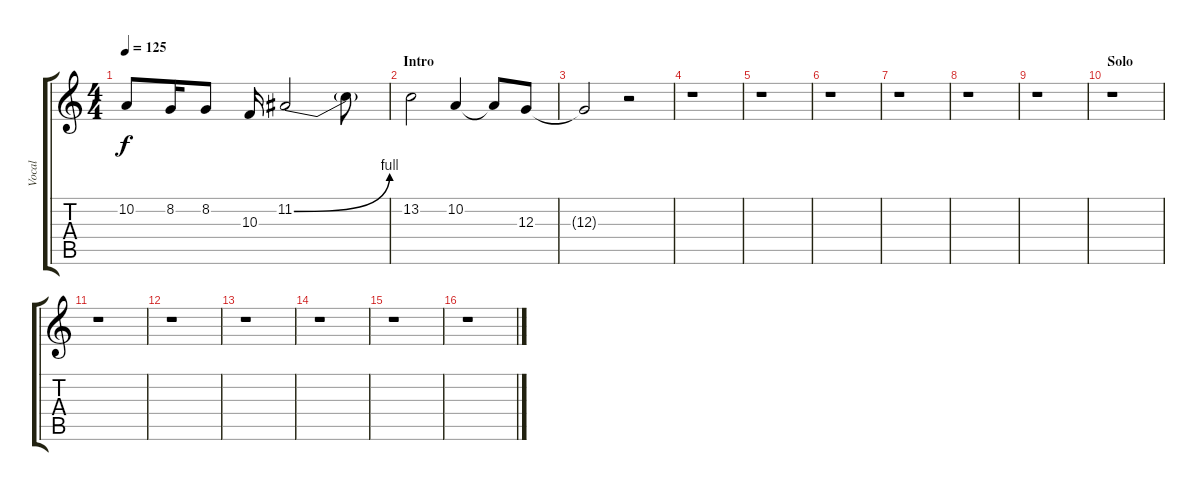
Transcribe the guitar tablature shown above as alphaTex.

\track ("Vocal" "Vocal") {instrument pad7halo}
\staff {score tabs}
\tuning (E4 B3 G3 D3 A2 E2) {hide}
\ts (4 4)
\tempo 125
\clef g2
\ks c
10.2.8{dy f} 8.2.16 8.2.8 10.3.16 11.2{be (bend 0 0 60 4)}.2 11.2{t}.8 |
\section ("" "Intro")
13.2.2 10.2.4 10.2{t}.8 12.3.8 |
12.3{t}.2 r.2 |
r.1 |
r.1 |
r.1 |
r.1 |
r.1 |
r.1 |
\section ("" "Solo")
r.1 |
r.1 |
r.1 |
r.1 |
r.1 |
r.1 |
r.1
